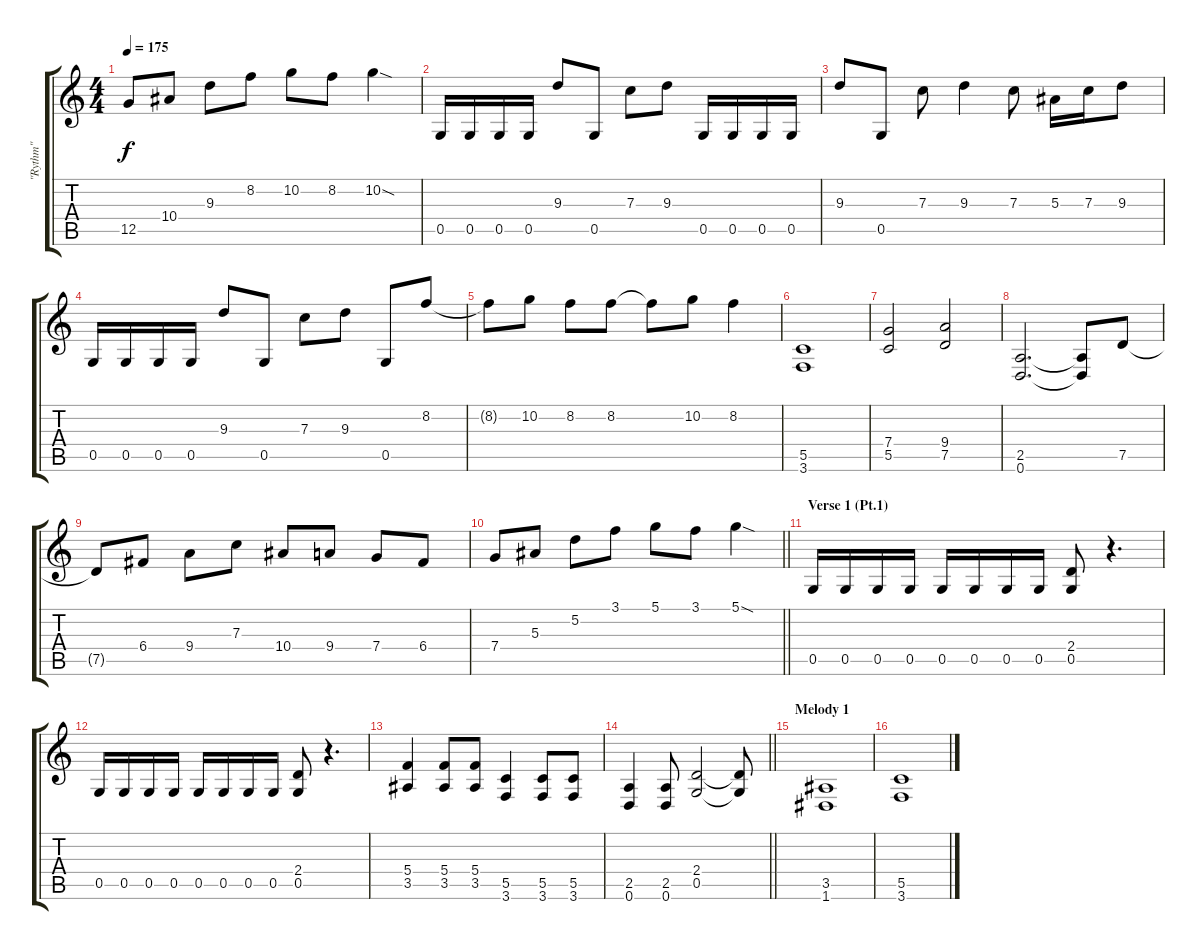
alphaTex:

\track ("\"Rythm\"" "\"Rythm\"") {instrument distortionguitar}
\staff {score tabs}
\tuning (D4 A3 F3 C3 G2 D2) {hide}
\ts (4 4)
\tempo 175
\clef g2
\ks c
12.5.8{dy f} 10.4.8 9.3.8 8.2.8 10.2.8 8.2.8 10.2{sod}.4 |
0.5.16 0.5.16 0.5.16 0.5.16 9.3.8 0.5.8 7.3.8 9.3.8 0.5.16 0.5.16 0.5.16 0.5.16 |
9.3.8 0.5.8 7.3.8 9.3.4 7.3.8 5.3.16 7.3.16 9.3.8 |
0.5.16 0.5.16 0.5.16 0.5.16 9.3.8 0.5.8 7.3.8 9.3.8 0.5.8 8.2.8 |
8.2{t}.8 10.2.8 8.2.8 8.2.8 8.2{t}.8 10.2.8 8.2.4 |
(5.5 3.6).1 |
(7.4 5.5).2 (9.4 7.5).2 |
(2.5 0.6).2{d} (2.5{t} 0.6{t}).8 7.5.8 |
7.5{t}.8 6.4.8 9.4.8 7.3.8 10.4.8 9.4.8 7.4.8 6.4.8 |
\barLineRight lightlight
7.4.8 5.3.8 5.2.8 3.1.8 5.1.8 3.1.8 5.1{sod}.4 |
\section ("" "Verse 1 (Pt.1)")
0.5.16 0.5.16 0.5.16 0.5.16 0.5.16 0.5.16 0.5.16 0.5.16 (2.4 0.5).8 r.4{d} |
0.5.16 0.5.16 0.5.16 0.5.16 0.5.16 0.5.16 0.5.16 0.5.16 (2.4 0.5).8 r.4{d} |
(5.4 3.5).4 (5.4 3.5).8 (5.4 3.5).8 (5.5 3.6).4 (5.5 3.6).8 (5.5 3.6).8 |
\barLineRight lightlight
(2.5 0.6).4 (2.5 0.6).8 (2.4 0.5).2 (2.4{t} 0.5{t}).8 |
\section ("" "Melody 1")
(3.5 1.6).1 |
(5.5 3.6).1
